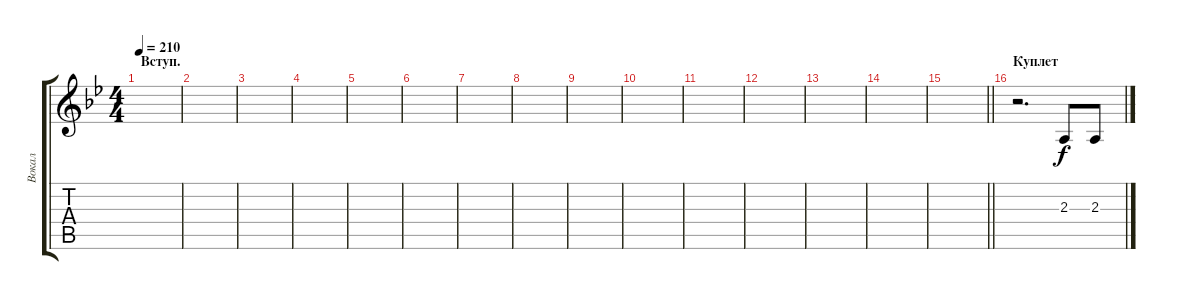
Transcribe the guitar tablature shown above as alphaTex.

\track ("Вокал" "Вокал") {instrument tenorsax}
\staff {score tabs}
\tuning (E4 B3 G3 D3 A2 E2) {hide}
\ts (4 4)
\section ("" "Вступ.")
\tempo 210
\clef g2
\ks bb
|
|
|
|
|
|
|
|
|
|
|
|
|
|
\barLineRight lightlight
|
\section ("" "Куплет")
r.2{d} 2.3.8 2.3.8
